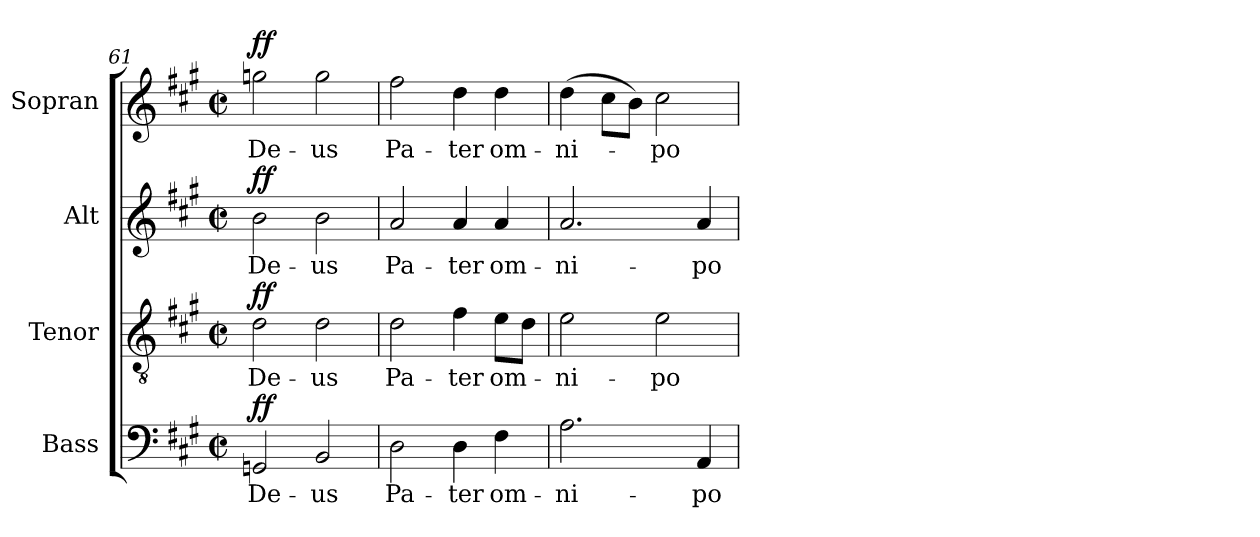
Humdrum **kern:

**kern	**text	**dynam	**kern	**text	**dynam	**kern	**text	**dynam	**kern	**text	**dynam
*part4	*part4	*part4	*part3	*part3	*part3	*part2	*part2	*part2	*part1	*part1	*part1
*staff4	*staff4	*staff4	*staff3	*staff3	*staff3	*staff2	*staff2	*staff2	*staff1	*staff1	*staff1
*I"Bass	*	*	*I"Tenor	*	*	*I"Alt	*	*	*I"Sopran	*	*
*I'B.	*	*	*I'T.	*	*	*I'A.	*	*	*I'S.	*	*
*clefF4	*	*	*clefGv2	*	*	*clefG2	*	*	*clefG2	*	*
*k[f#c#g#]	*	*	*k[f#c#g#]	*	*	*k[f#c#g#]	*	*	*k[f#c#g#]	*	*
*A:	*	*	*A:	*	*	*A:	*	*	*A:	*	*
*M2/2	*	*	*M2/2	*	*	*M2/2	*	*	*M2/2	*	*
*met(c|)	*	*	*met(c|)	*	*	*met(c|)	*	*	*met(c|)	*	*
=61	=61	=61	=61	=61	=61	=61	=61	=61	=61	=61	=61
!	!LO:LY:b	!LO:DY:a	!	!LO:LY:b	!LO:DY:a	!	!LO:LY:b	!LO:DY:a	!	!LO:LY:b	!LO:DY:a
2GGn/	De-	ff	2d\	De-	ff	2b\	De-	ff	2ggn\	De-	ff
!	!LO:LY:b	!	!	!LO:LY:b	!	!	!LO:LY:b	!	!	!LO:LY:b	!
2BB/	-us	.	2d\	-us	.	2b\	-us	.	2gg\	-us	.
=62	=62	=62	=62	=62	=62	=62	=62	=62	=62	=62	=62
!	!LO:LY:b	!	!	!LO:LY:b	!	!	!LO:LY:b	!	!	!LO:LY:b	!
2D\	Pa-	.	2d\	Pa-	.	2a/	Pa-	.	2ff#\	Pa-	.
!	!LO:LY:b	!	!	!LO:LY:b	!	!	!LO:LY:b	!	!	!LO:LY:b	!
4D\	-ter	.	4f#\	-ter	.	4a/	-ter	.	4dd\	-ter	.
!	!LO:LY:b	!	!	!LO:LY:b	!	!	!LO:LY:b	!	!	!LO:LY:b	!
4F#\	om-	.	8e\L	om-	.	4a/	om-	.	4dd\	om-	.
.	.	.	8d\J	.	.	.	.	.	.	.	.
=63	=63	=63	=63	=63	=63	=63	=63	=63	=63	=63	=63
!	!LO:LY:b	!	!	!LO:LY:b	!	!	!LO:LY:b	!	!	!LO:LY:b	!
2.A\	-ni-	.	2e\	-ni-	.	2.a/	-ni-	.	(>4dd\	-ni-	.
.	.	.	.	.	.	.	.	.	8cc#\L	.	.
.	.	.	.	.	.	.	.	.	8b\J)	.	.
!	!	!	!	!LO:LY:b	!	!	!	!	!	!LO:LY:b	!
.	.	.	2e\	-po-	.	.	.	.	2cc#\	-po-	.
!	!LO:LY:b	!	!	!	!	!	!LO:LY:b	!	!	!	!
4AA/	-po-	.	.	.	.	4a/	-po-	.	.	.	.
=	=	=	=	=	=	=	=	=	=	=	=
*-	*-	*-	*-	*-	*-	*-	*-	*-	*-	*-	*-
